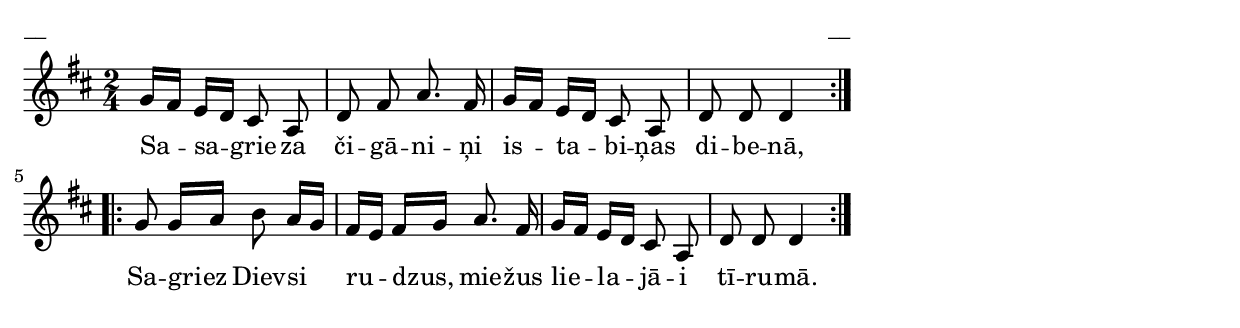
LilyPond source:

\version "2.13.16"
%\header {
%    title = "Sasagrieza čigāniņi"
%}
% Dievsētas ļaudis. Gadskārtu dziesmas. 2007 (#29)
\paper {
line-width = 14\cm
left-margin = 0.4\cm
between-system-padding = 0.1\cm
between-system-space = 0.1\cm
}
\layout {
indent = #0
ragged-last = ##f
}


voiceA = \relative c' {
\time 2/4
\clef "treble"
\key d \major
\repeat volta 2 {
g'16[ fis] e[ d] cis8 a | d8 fis a8. fis16 |
g16[ fis] e[ d] cis8 a | d8 d d4 
}
\repeat volta 2 {
g8 g16[ a] b8 a16[ g] | fis16[ e] fis[ g] a8. fis16 | 
g16[ fis] e[ d] cis8 a | d8 d d4
}
} 


lyricA = \lyricmode {
Sa -- sa -- grie -- za či -- gā -- ni --  ņi is -- ta -- bi -- ņas di -- be -- nā, 
Sa -- griez Diev -- si ru -- dzus, mie -- žus lie -- la -- jā -- i tī -- ru -- mā.  
} 

fullScore = <<
\new Staff {
<<
\new Voice = "voiceA" { \oneVoice \autoBeamOff \voiceA }
\lyricsto "voiceA" \new Lyrics \lyricA
>>
}
>>

\score {
\fullScore
\header { piece = "__" opus = "__" }
}
\markup { \with-color #(x11-color 'white) \sans \smaller "__" }
\score {
\unfoldRepeats
\fullScore
\midi {
\context { \Staff \remove "Staff_performer" }
\context { \Voice \consists "Staff_performer" }
}
}


